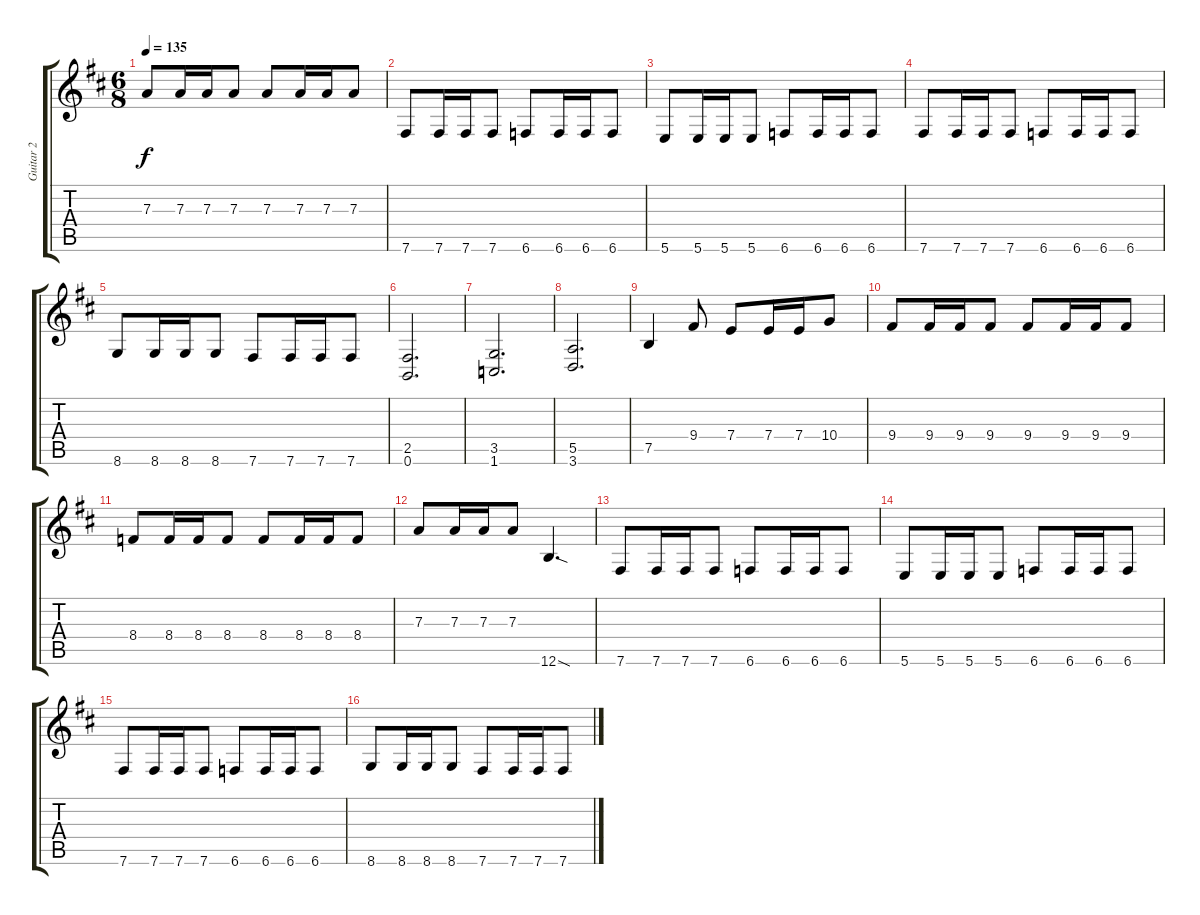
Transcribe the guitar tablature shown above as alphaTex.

\track ("Guitar 2" "Guitar 2") {instrument distortionguitar}
\staff {score tabs}
\tuning (B3 Gb3 D3 A2 E2 B1) {hide}
\ts (6 8)
\tempo 135
\clef g2
\ks bminor
7.3.8{dy f} 7.3.16 7.3.16 7.3.8 7.3.8 7.3.16 7.3.16 7.3.8 |
7.6.8 7.6.16 7.6.16 7.6.8 6.6.8 6.6.16 6.6.16 6.6.8 |
5.6.8 5.6.16 5.6.16 5.6.8 6.6.8 6.6.16 6.6.16 6.6.8 |
7.6.8 7.6.16 7.6.16 7.6.8 6.6.8 6.6.16 6.6.16 6.6.8 |
8.6.8 8.6.16 8.6.16 8.6.8 7.6.8 7.6.16 7.6.16 7.6.8 |
(2.5 0.6).2{d} |
(3.5 1.6).2{d} |
(5.5 3.6).2{d} |
7.5.4 9.4.8 7.4.8 7.4.16 7.4.16 10.4.8 |
9.4.8 9.4.16 9.4.16 9.4.8 9.4.8 9.4.16 9.4.16 9.4.8 |
8.4.8 8.4.16 8.4.16 8.4.8 8.4.8 8.4.16 8.4.16 8.4.8 |
7.3.8 7.3.16 7.3.16 7.3.8 12.6{sod}.4{d} |
7.6.8 7.6.16 7.6.16 7.6.8 6.6.8 6.6.16 6.6.16 6.6.8 |
5.6.8 5.6.16 5.6.16 5.6.8 6.6.8 6.6.16 6.6.16 6.6.8 |
7.6.8 7.6.16 7.6.16 7.6.8 6.6.8 6.6.16 6.6.16 6.6.8 |
8.6.8 8.6.16 8.6.16 8.6.8 7.6.8 7.6.16 7.6.16 7.6.8
